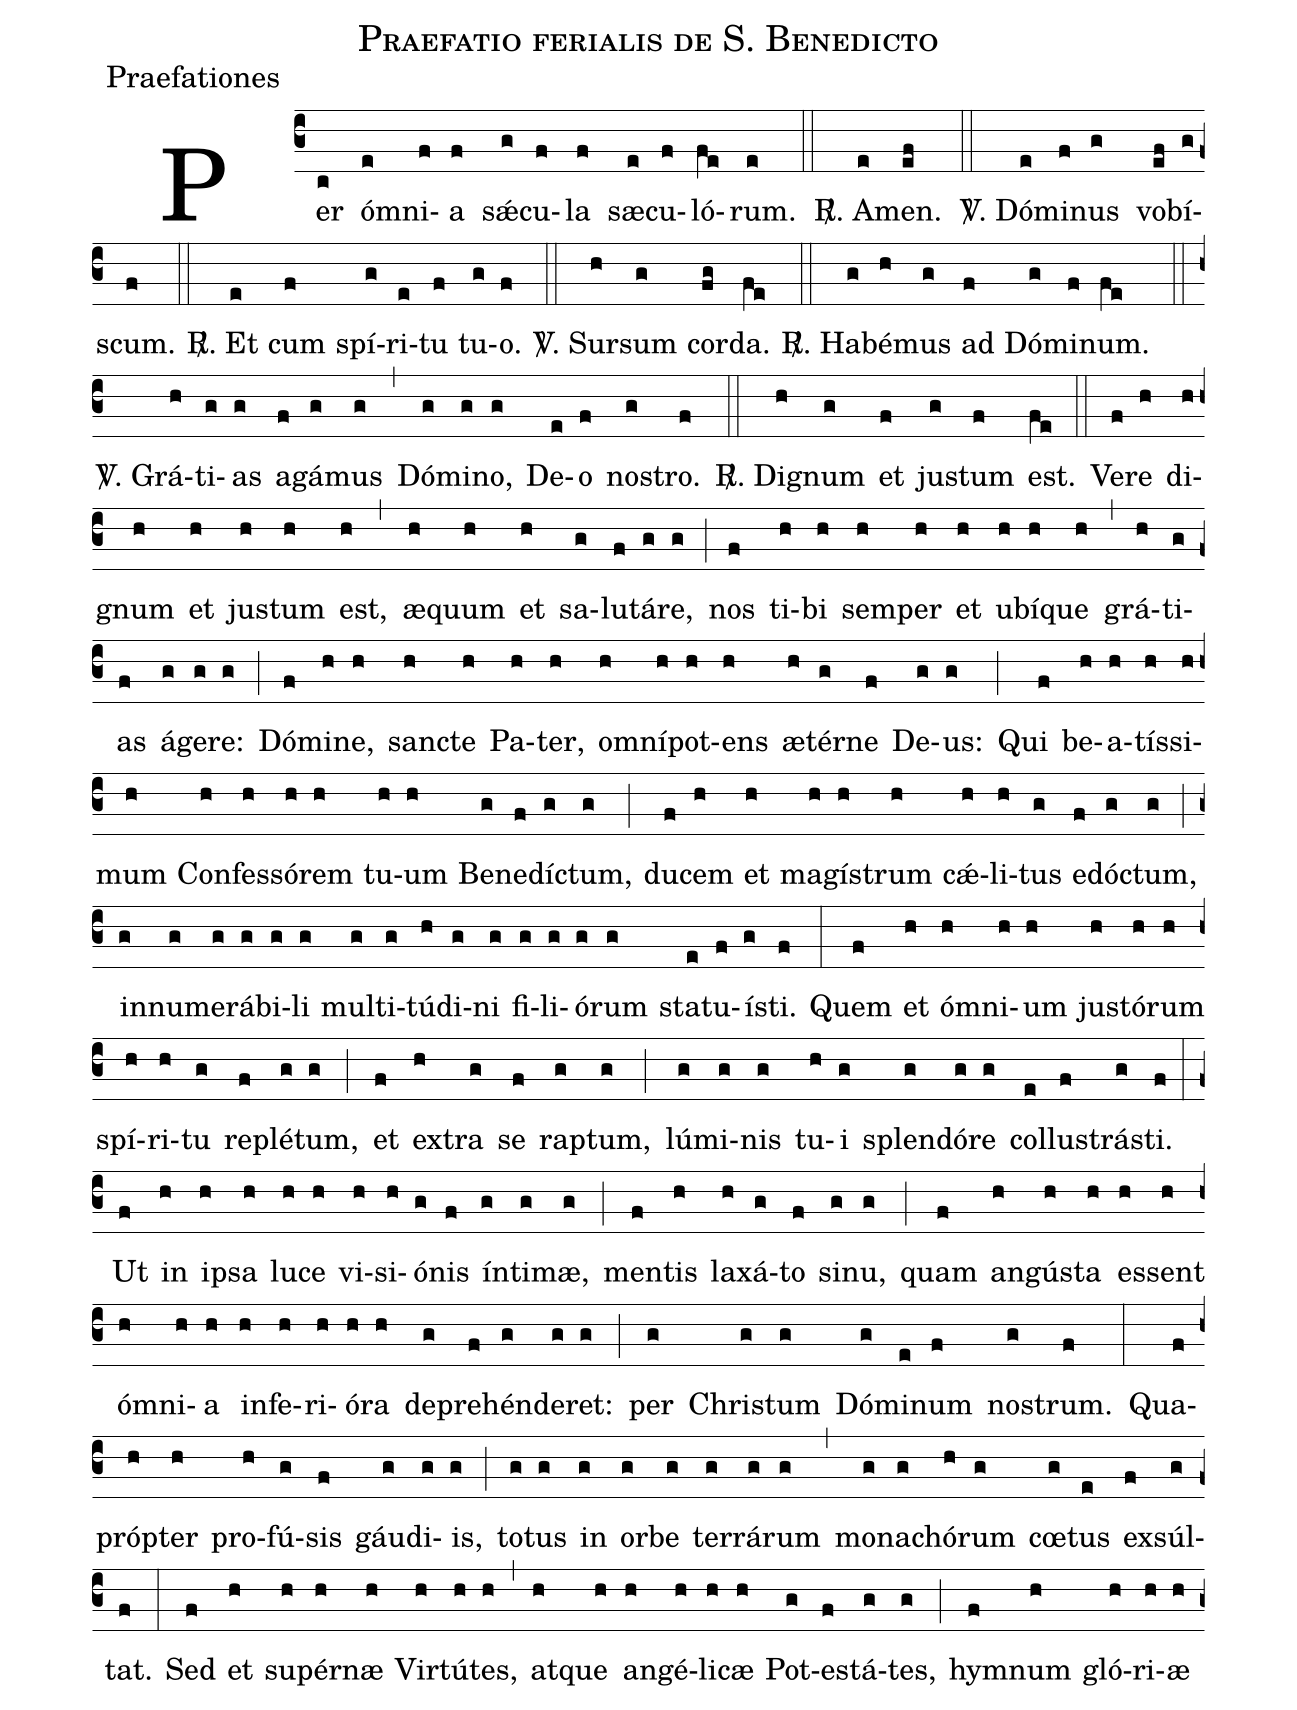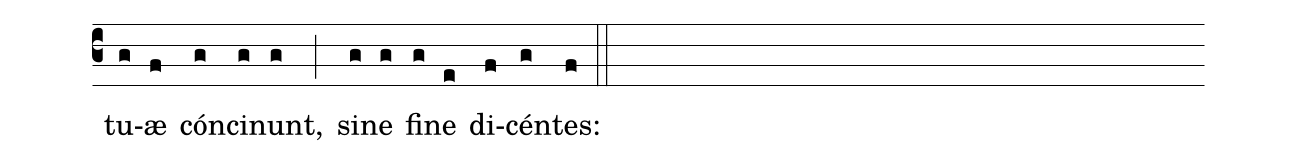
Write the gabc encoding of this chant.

name:Praefatio ferialis de S. Benedicto;
office-part:Praefationes;
%%
(c3)Per(c) óm(e)ni(f)a(f) sǽ(g)cu(f)la(f) sæ(e)cu(f)ló(fe)rum.(e) (::)

<sp>R/</sp>. A(e)men.(ef) (::)

<sp>V/</sp>. Dó(e)mi(f)nus(g) vo(ef)bí(g)scum.(f) (::)

<sp>R/</sp>. Et(e) cum(f) spí(g)ri(e)tu(f) tu(g)o.(f) (::)

<sp>V/</sp>. Sur(h)sum(g) cor(fg)da.(fe) (::)

<sp>R/</sp>. Ha(g)bé(h)mus(g) ad(f) Dó(g)mi(f)num.(fe) (::)

<sp>V/</sp>. Grá(h)ti(g)as(g) a(f)gá(g)mus(g) (,) Dó(g)mi(g)no,(g) De(e)o(f) no(g)stro.(f) (::)

<sp>R/</sp>. Di(h)gnum(g) et(f) ju(g)stum(f) est.(fe) (::)

Ve(f)re(h) di(h)gnum(h) et(h) jus(h)tum(h) est,(h) (,) æ(h)quum(h) et(h) sa(g)lu(f)tá(g)re,(g) (;)
nos(f) ti(h)bi(h) sem(h)per(h) et(h) u(h)bí(h)que(h) (,) grá(h)ti(g)as(f) á(g)ge(g)re:(g) (;)
Dó(f)mi(h)ne,(h) sanc(h)te(h) Pa(h)ter,(h) om(h)ní(h)pot(h)ens(h) æ(h)tér(g)ne(f) De(g)us:(g) (;)

Qui(f) be(h)a(h)tís(h)si(h)mum(h) Con(h)fes(h)só(h)rem(h) tu(h)um(h) Be(g)ne(f)díc(g)tum,(g) (;)
du(f)cem(h) et(h) ma(h)gís(h)trum(h) cǽ(h)li(h)tus(g) e(f)dóc(g)tum,(g) (;)
in(g)nu(g)me(g)rá(g)bi(g)li(g) mul(g)ti(g)tú(h)di(g)ni(g) fi(g)li(g)ó(g)rum(g) sta(e)tu(f)ís(g)ti.(f) (:)

Quem(f) et(h) óm(h)ni(h)um(h) jus(h)tó(h)rum(h) spí(h)ri(h)tu(g) re(f)plé(g)tum,(g) (;)
et(f) ex(h)tra(g) se(f) rap(g)tum,(g) (;)
lú(g)mi(g)nis(g) tu(h)i(g) splen(g)dó(g)re(g) col(e)lus(f)trás(g)ti.(f) (:)

Ut(f) in(h) ip(h)sa(h) lu(h)ce(h) vi(h)si(h)ó(g)nis(f) ín(g)ti(g)mæ,(g) (;)
men(f)tis(h) la(h)xá(g)to(f) si(g)nu,(g) (;)
quam(f) an(h)gús(h)ta(h) es(h)sent(h) óm(h)ni(h)a(h) in(h)fe(h)ri(h)ó(h)ra(h) de(g)pre(f)hén(g)de(g)ret:(g) (;)
per(g) Chris(g)tum(g) Dó(g)mi(e)num(f) nos(g)trum.(f) (:)

Qua(f)próp(h)ter(h) pro(h)fú(g)sis(f) gáu(g)di(g)is,(g) (;)
to(g)tus(g) in(g) or(g)be(g) ter(g)rá(g)rum(g) (,) mo(g)na(g)chó(h)rum(g) cœ(g)tus(e) ex(f)súl(g)tat.(f) (:)

Sed(f) et(h) su(h)pér(h)næ(h) Vir(h)tú(h)tes,(h) (,) at(h)que(h) an(h)gé(h)li(h)cæ(h) Pot(g)es(f)tá(g)tes,(g) (;)
hym(f)num(h) gló(h)ri(h)æ(h) tu(g)æ(f) cón(g)ci(g)nunt,(g) (;) si(g)ne(g) fi(g)ne(e) di(f)cén(g)tes:(f) (::)
